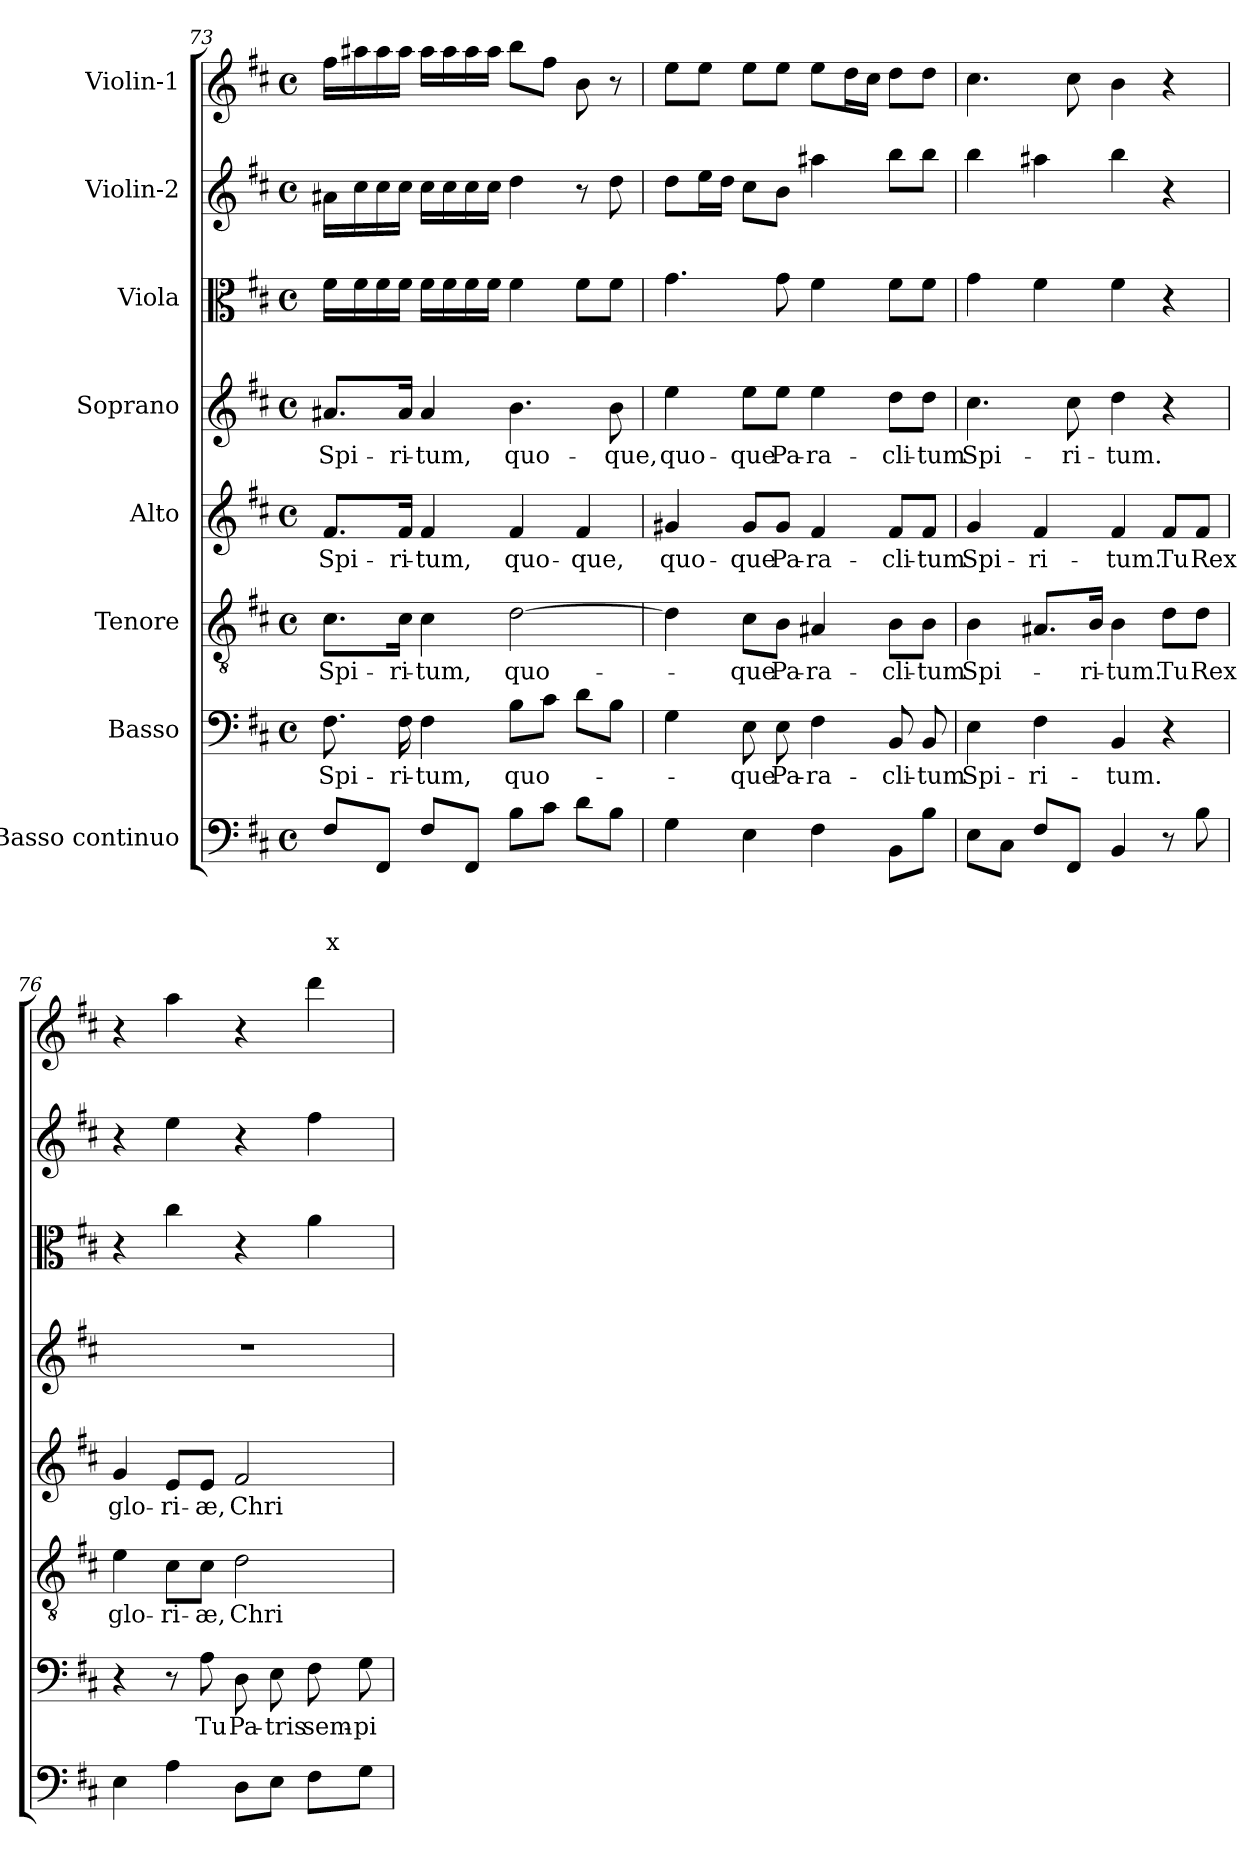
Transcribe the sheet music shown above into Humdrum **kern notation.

**kern	**text	**text	**text	**kern	**text	**kern	**text	**kern	**text	**kern	**text	**kern	**kern	**kern
*part8	*part8	*part8	*part8	*part7	*part7	*part6	*part6	*part5	*part5	*part4	*part4	*part3	*part2	*part1
*staff8	*staff8	*staff8	*staff8	*staff7	*staff7	*staff6	*staff6	*staff5	*staff5	*staff4	*staff4	*staff3	*staff2	*staff1
*I"Basso continuo	*	*	*	*I"Basso	*	*I"Tenore	*	*I"Alto	*	*I"Soprano	*	*I"Viola	*I"Violin-2	*I"Violin-1
!!LO:LB:g=z
*clefF4	*	*	*	*clefF4	*	*clefGv2	*	*clefG2	*	*clefG2	*	*clefC3	*clefG2	*clefG2
*k[f#c#]	*	*	*	*k[f#c#]	*	*k[f#c#]	*	*k[f#c#]	*	*k[f#c#]	*	*k[f#c#]	*k[f#c#]	*k[f#c#]
*D:	*	*	*	*D:	*	*D:	*	*D:	*	*D:	*	*D:	*D:	*D:
*M4/4	*	*	*	*M4/4	*	*M4/4	*	*M4/4	*	*M4/4	*	*M4/4	*M4/4	*M4/4
*met(c)	*	*	*	*met(c)	*	*met(c)	*	*met(c)	*	*met(c)	*	*met(c)	*met(c)	*met(c)
=73	=73	=73	=73	=73	=73	=73	=73	=73	=73	=73	=73	=73	=73	=73
!	!	!	!LO:LY:b	!	!LO:LY:b	!	!LO:LY:b	!	!LO:LY:b	!	!LO:LY:b	!	!	!
8F#/L	.	.	x	8.F#\	Spi-	8.c#\L	Spi-	8.f#/L	Spi-	8.a#X/L	Spi-	16f#\LL	16a#X\LL	16ff#\LL
.	.	.	.	.	.	.	.	.	.	.	.	16f#\	16cc#\	16aa#X\
8FF#/J	.	.	.	.	.	.	.	.	.	.	.	16f#\	16cc#\	16aa#\
!	!	!	!	!	!LO:LY:b	!	!LO:LY:b	!	!LO:LY:b	!	!LO:LY:b	!	!	!
.	.	.	.	16F#\	-ri-	16c#\Jk	-ri-	16f#/Jk	-ri-	16a#/Jk	-ri-	16f#\JJ	16cc#\JJ	16aa#\JJ
!	!	!	!	!	!LO:LY:b	!	!LO:LY:b	!	!LO:LY:b	!	!LO:LY:b	!	!	!
8F#/L	.	.	.	4F#\	-tum,	4c#\	-tum,	4f#/	-tum,	4a#/	-tum,	16f#\LL	16cc#\LL	16aa#\LL
.	.	.	.	.	.	.	.	.	.	.	.	16f#\	16cc#\	16aa#\
8FF#/J	.	.	.	.	.	.	.	.	.	.	.	16f#\	16cc#\	16aa#\
.	.	.	.	.	.	.	.	.	.	.	.	16f#\JJ	16cc#\JJ	16aa#\JJ
!	!	!	!	!	!LO:LY:b	!	!LO:LY:b	!	!LO:LY:b	!	!LO:LY:b	!	!	!
8B\L	.	.	.	8B\L	quo-	[2d\	quo-	4f#/	quo-	4.b\	quo-	4f#\	4dd\	8bb\L
8c#\J	.	.	.	8c#\J	.	.	.	.	.	.	.	.	.	8ff#\J
!	!	!	!	!	!	!	!	!	!LO:LY:b	!	!	!	!	!
8d\L	.	.	.	8d\L	.	.	.	4f#/	-que,	.	.	8f#\L	8r	8b\
!	!	!	!	!	!	!	!	!	!	!	!LO:LY:b	!	!	!
8B\J	.	.	.	8B\J	.	.	.	.	.	8b\	-que,	8f#\J	8dd\	8r
=74	=74	=74	=74	=74	=74	=74	=74	=74	=74	=74	=74	=74	=74	=74
!	!	!	!	!	!	!	!	!	!LO:LY:b	!	!LO:LY:b	!	!	!
4G\	.	.	.	4G\	.	4d\]	.	4g#X/	quo-	4ee\	quo-	4.g\	8dd\L	8ee\L
.	.	.	.	.	.	.	.	.	.	.	.	.	16ee\L	8ee\J
.	.	.	.	.	.	.	.	.	.	.	.	.	16dd\JJ	.
!	!	!	!	!	!LO:LY:b	!	!LO:LY:b	!	!LO:LY:b	!	!LO:LY:b	!	!	!
4E\	.	.	.	8E\	-que	8c#\L	-que	8g#/L	-que	8ee\L	-que	.	8cc#\L	8ee\L
!	!	!	!	!	!LO:LY:b	!	!LO:LY:b	!	!LO:LY:b	!	!LO:LY:b	!	!	!
.	.	.	.	8E\	Pa-	8B\J	Pa-	8g#/J	Pa-	8ee\J	Pa-	8g\	8b\J	8ee\J
!	!	!	!	!	!LO:LY:b	!	!LO:LY:b	!	!LO:LY:b	!	!LO:LY:b	!	!	!
4F#\	.	.	.	4F#\	-ra-	4A#X/	-ra-	4f#/	-ra-	4ee\	-ra-	4f#\	4aa#X\	8ee\L
.	.	.	.	.	.	.	.	.	.	.	.	.	.	16dd\L
.	.	.	.	.	.	.	.	.	.	.	.	.	.	16cc#\JJ
!	!	!	!	!	!LO:LY:b	!	!LO:LY:b	!	!LO:LY:b	!	!LO:LY:b	!	!	!
8BB\L	.	.	.	8BB/	-cli-	8B\L	-cli-	8f#/L	-cli-	8dd\L	-cli-	8f#\L	8bb\L	8dd\L
!	!	!	!	!	!LO:LY:b	!	!LO:LY:b	!	!LO:LY:b	!	!LO:LY:b	!	!	!
8B\J	.	.	.	8BB/	-tum	8B\J	-tum	8f#/J	-tum	8dd\J	-tum	8f#\J	8bb\J	8dd\J
=75	=75	=75	=75	=75	=75	=75	=75	=75	=75	=75	=75	=75	=75	=75
!	!	!	!	!	!LO:LY:b	!	!LO:LY:b	!	!LO:LY:b	!	!LO:LY:b	!	!	!
8E\L	.	.	.	4E\	Spi-	4B\	Spi-	4g/	Spi-	4.cc#\	Spi-	4g\	4bb\	4.cc#\
8C#\J	.	.	.	.	.	.	.	.	.	.	.	.	.	.
!	!	!	!	!	!LO:LY:b	!	!	!	!LO:LY:b	!	!	!	!	!
8F#/L	.	.	.	4F#\	-ri-	8.A#X/L	.	4f#/	-ri-	.	.	4f#\	4aa#X\	.
!	!	!	!	!	!	!	!	!	!	!	!LO:LY:b	!	!	!
8FF#/J	.	.	.	.	.	.	.	.	.	8cc#\	-ri-	.	.	8cc#\
!	!	!	!	!	!	!	!LO:LY:b	!	!	!	!	!	!	!
.	.	.	.	.	.	16B/Jk	-ri-	.	.	.	.	.	.	.
!	!	!	!	!	!LO:LY:b	!	!LO:LY:b	!	!LO:LY:b	!	!LO:LY:b	!	!	!
4BB/	.	.	.	4BB/	-tum.	4B\	-tum.	4f#/	-tum.	4dd\	-tum.	4f#\	4bb\	4b\
!	!	!	!	!	!	!	!LO:LY:b	!	!LO:LY:b	!	!	!	!	!
8r	.	.	.	4r	.	8d\L	Tu	8f#/L	Tu	4r	.	4r	4r	4r
!	!	!	!	!	!	!	!LO:LY:b	!	!LO:LY:b	!	!	!	!	!
8B\	.	.	.	.	.	8d\J	Rex	8f#/J	Rex	.	.	.	.	.
=76	=76	=76	=76	=76	=76	=76	=76	=76	=76	=76	=76	=76	=76	=76
!	!	!	!	!	!	!	!LO:LY:b	!	!LO:LY:b	!	!	!	!	!
4E\	.	.	.	4r	.	4e\	glo-	4g/	glo-	1r	.	4r	4r	4r
!	!	!	!	!	!	!	!LO:LY:b	!	!LO:LY:b	!	!	!	!	!
4A\	.	.	.	8r	.	8c#\L	-ri-	8e/L	-ri-	.	.	4cc#\	4ee\	4aa\
!	!	!	!	!	!LO:LY:b	!	!LO:LY:b	!	!LO:LY:b	!	!	!	!	!
.	.	.	.	8A\	Tu	8c#\J	-æ,	8e/J	-æ,	.	.	.	.	.
!	!	!	!	!	!LO:LY:b	!	!LO:LY:b	!	!LO:LY:b	!	!	!	!	!
8D\L	.	.	.	8D\	Pa-	2d\	Chri-	2f#/	Chri-	.	.	4r	4r	4r
!	!	!	!	!	!LO:LY:b	!	!	!	!	!	!	!	!	!
8E\J	.	.	.	8E\	-tris	.	.	.	.	.	.	.	.	.
!	!	!	!	!	!LO:LY:b	!	!	!	!	!	!	!	!	!
8F#\L	.	.	.	8F#\	sem-	.	.	.	.	.	.	4a\	4ff#\	4ddd\
!	!	!	!	!	!LO:LY:b	!	!	!	!	!	!	!	!	!
8G\J	.	.	.	8G\	-pi-	.	.	.	.	.	.	.	.	.
=	=	=	=	=	=	=	=	=	=	=	=	=	=	=
*-	*-	*-	*-	*-	*-	*-	*-	*-	*-	*-	*-	*-	*-	*-
